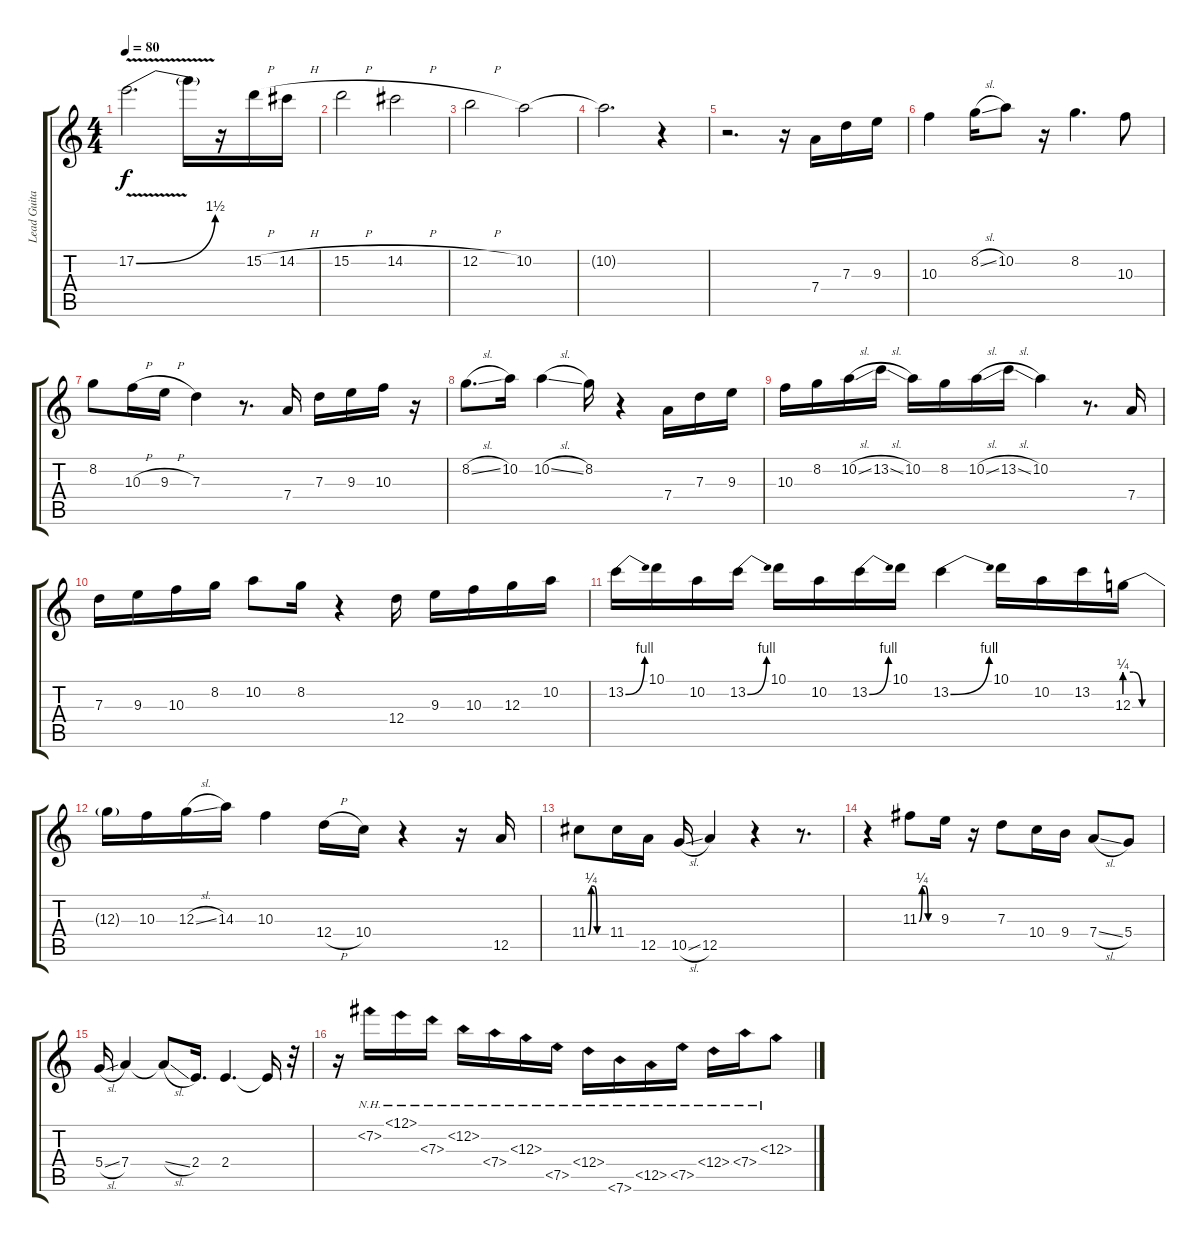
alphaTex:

\track ("Lead Guitar" "Lead Guita") {instrument distortionguitar}
\staff {score tabs}
\tuning (E4 B3 G3 D3 A2 E2) {hide}
\ts (4 4)
\tempo 80
\clef g2
\ks c
17.2{be (bend 0 0 60 6) v t}.2{d dy f} 17.2{t}.16 r.16 15.2{h}.16 14.2{h}.16 |
15.2{h}.2 14.2{h}.2 |
12.2{h}.2 10.2.2 |
10.2{t}.2{d} r.4 |
r.2{d} r.16 7.4.16 7.3.16 9.3.16 |
10.3.4 8.2{sl}.16 10.2.8 r.16 8.2.4{d} 10.3.8 |
8.2.8 10.3{h}.16 9.3{h}.16 7.3.4 r.8{d} 7.4.16 7.3.16 9.3.16 10.3.16 r.16 |
8.2{sl}.8{d} 10.2.16 10.2{sl}.4 8.2.16 r.4 7.4.16 7.3.16 9.3.16 |
10.3.16 8.2.16 10.2{sl}.16 13.2{sl}.16 10.2.16 8.2.16 10.2{sl}.16 13.2{sl}.16 10.2.4 r.8{d} 7.4.16 |
7.3.16 9.3.16 10.3.16 8.2.16 10.2.8 8.2.16 r.4 12.4.16 9.3.16 10.3.16 12.3.16 10.2.16 |
13.2{be (bend 0 0 60 4)}.16 10.1.16 10.2.16 13.2{be (bend 0 0 60 4)}.16 10.1.16 10.2.16 13.2{be (bend 0 0 60 4)}.16 10.1.16 13.2{be (bend 0 0 60 4)}.4 10.1.16 10.2.16 13.2.16 12.3{be (custom 0 1 15 1 30 0 60 0)}.16 |
12.3{t}.16 10.3.16 12.3{sl}.16 14.3.16 10.3.4 12.4{h}.16 10.4.16 r.4 r.16 12.5.16 |
11.4{be (custom 0 0 10 1 20 1 30 0 60 0)}.8 11.4.16 12.5.16 10.5{sl}.16 12.5.4 r.4 r.8{d} |
r.4 11.3{be (custom 0 0 10 1 20 1 30 0 60 0)}.8 9.3.16 r.16 7.3.8 10.4.16 9.4.16 7.4{sl}.8 5.4.8 |
5.4{sl}.16 7.4.4 7.4{sl t}.8 2.4.16{d} 2.4.4{d} 2.4{t}.16 r.32 |
r.16 7.2{nh}.16 12.1{nh}.16 7.3{nh}.16 12.2{nh}.16 7.4{nh}.16 12.3{nh}.16 7.5{nh}.16 12.4{nh}.16 7.6{nh}.16 12.5{nh}.16 7.5{nh}.16 12.4{nh}.16 7.4{nh}.16 12.3{nh}.8
